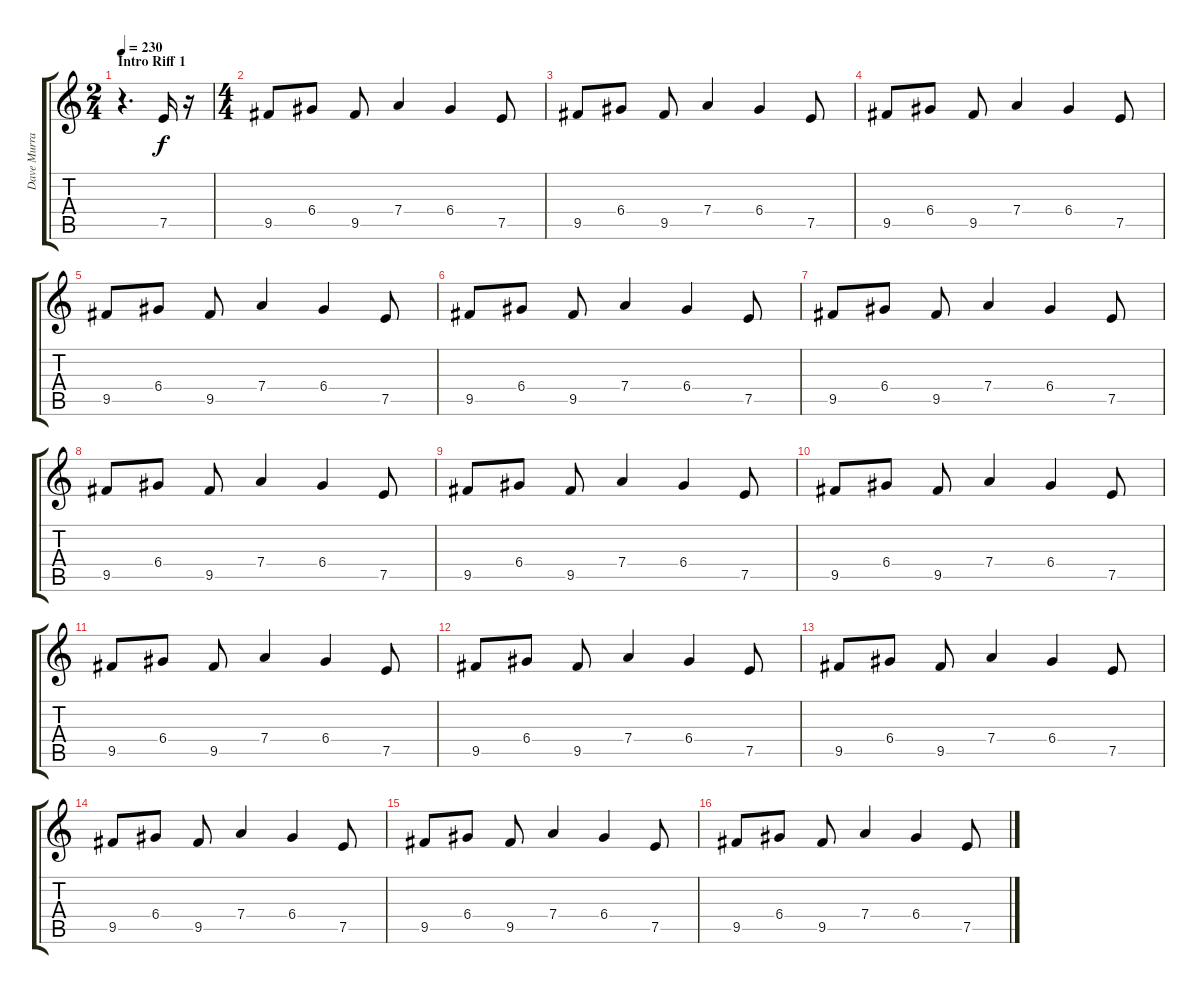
\track ("Dave Murray" "Dave Murra") {instrument distortionguitar}
\staff {score tabs}
\tuning (E4 B3 G3 D3 A2 E2) {hide}
\ts (2 4)
\section ("" "Intro Riff 1")
\tempo 230
\tempo 160
\tempo 230
\clef g2
\ks c
r.4{d dy f instrument distortionguitar} 7.5.16 r.16 |
\ts (4 4)
9.5.8 6.4.8 9.5.8 7.4.4 6.4.4 7.5.8 |
9.5.8 6.4.8 9.5.8 7.4.4 6.4.4 7.5.8 |
9.5.8 6.4.8 9.5.8 7.4.4 6.4.4 7.5.8 |
9.5.8 6.4.8 9.5.8 7.4.4 6.4.4 7.5.8 |
9.5.8 6.4.8 9.5.8 7.4.4 6.4.4 7.5.8 |
9.5.8 6.4.8 9.5.8 7.4.4 6.4.4 7.5.8 |
9.5.8 6.4.8 9.5.8 7.4.4 6.4.4 7.5.8 |
9.5.8 6.4.8 9.5.8 7.4.4 6.4.4 7.5.8 |
9.5.8 6.4.8 9.5.8 7.4.4 6.4.4 7.5.8 |
9.5.8 6.4.8 9.5.8 7.4.4 6.4.4 7.5.8 |
9.5.8 6.4.8 9.5.8 7.4.4 6.4.4 7.5.8 |
9.5.8 6.4.8 9.5.8 7.4.4 6.4.4 7.5.8 |
9.5.8 6.4.8 9.5.8 7.4.4 6.4.4 7.5.8 |
9.5.8 6.4.8 9.5.8 7.4.4 6.4.4 7.5.8 |
9.5.8 6.4.8 9.5.8 7.4.4 6.4.4 7.5.8
